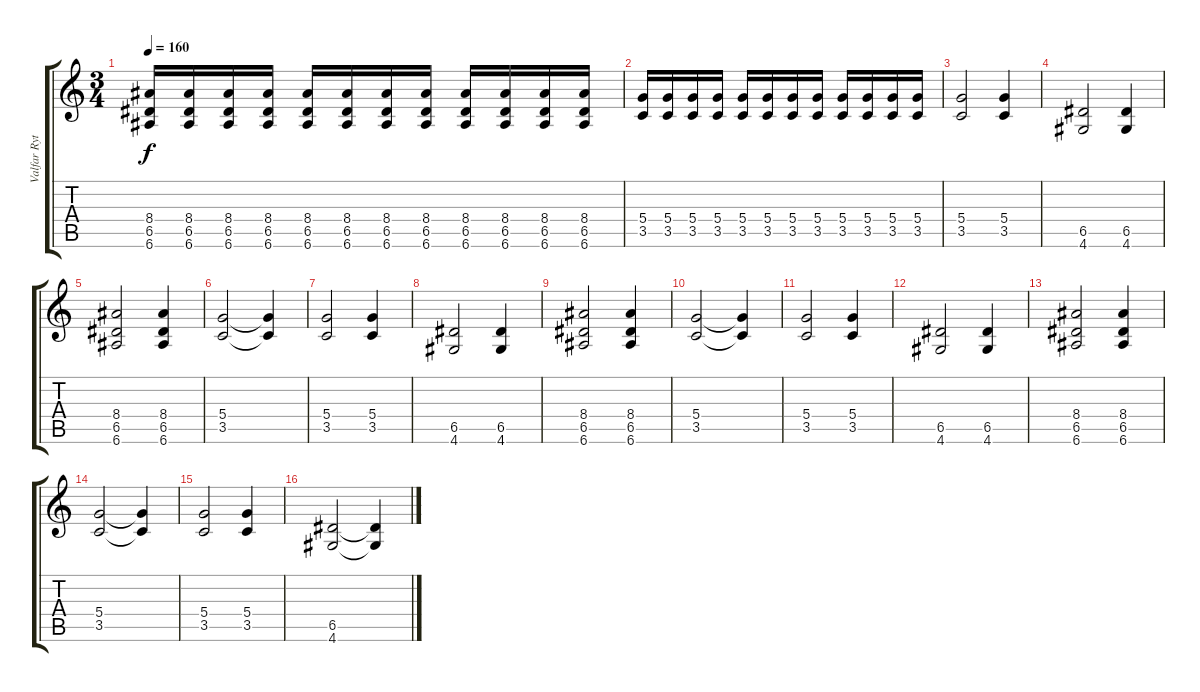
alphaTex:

\track ("Valfar Rytme gitar" "Valfar Ryt") {instrument overdrivenguitar}
\staff {score tabs}
\tuning (E4 B3 G3 D3 A2 E2) {hide}
\ts (3 4)
\tempo 160
\clef g2
\ks c
(8.4 6.5 6.6).16{dy f} (8.4 6.5 6.6).16 (8.4 6.5 6.6).16 (8.4 6.5 6.6).16 (8.4 6.5 6.6).16 (8.4 6.5 6.6).16 (8.4 6.5 6.6).16 (8.4 6.5 6.6).16 (8.4 6.5 6.6).16 (8.4 6.5 6.6).16 (8.4 6.5 6.6).16 (8.4 6.5 6.6).16 |
(5.4 3.5).16 (5.4 3.5).16 (5.4 3.5).16 (5.4 3.5).16 (5.4 3.5).16 (5.4 3.5).16 (5.4 3.5).16 (5.4 3.5).16 (5.4 3.5).16 (5.4 3.5).16 (5.4 3.5).16 (5.4 3.5).16 |
(5.4 3.5).2 (5.4 3.5).4 |
(6.5 4.6).2 (6.5 4.6).4 |
(8.4 6.5 6.6).2 (8.4 6.5 6.6).4 |
(5.4 3.5).2 (5.4{t} 3.5{t}).4 |
(5.4 3.5).2 (5.4 3.5).4 |
(6.5 4.6).2 (6.5 4.6).4 |
(8.4 6.5 6.6).2 (8.4 6.5 6.6).4 |
(5.4 3.5).2 (5.4{t} 3.5{t}).4 |
(5.4 3.5).2 (5.4 3.5).4 |
(6.5 4.6).2 (6.5 4.6).4 |
(8.4 6.5 6.6).2 (8.4 6.5 6.6).4 |
(5.4 3.5).2 (5.4{t} 3.5{t}).4 |
(5.4 3.5).2 (5.4 3.5).4 |
(6.5 4.6).2 (6.5{t} 4.6{t}).4
